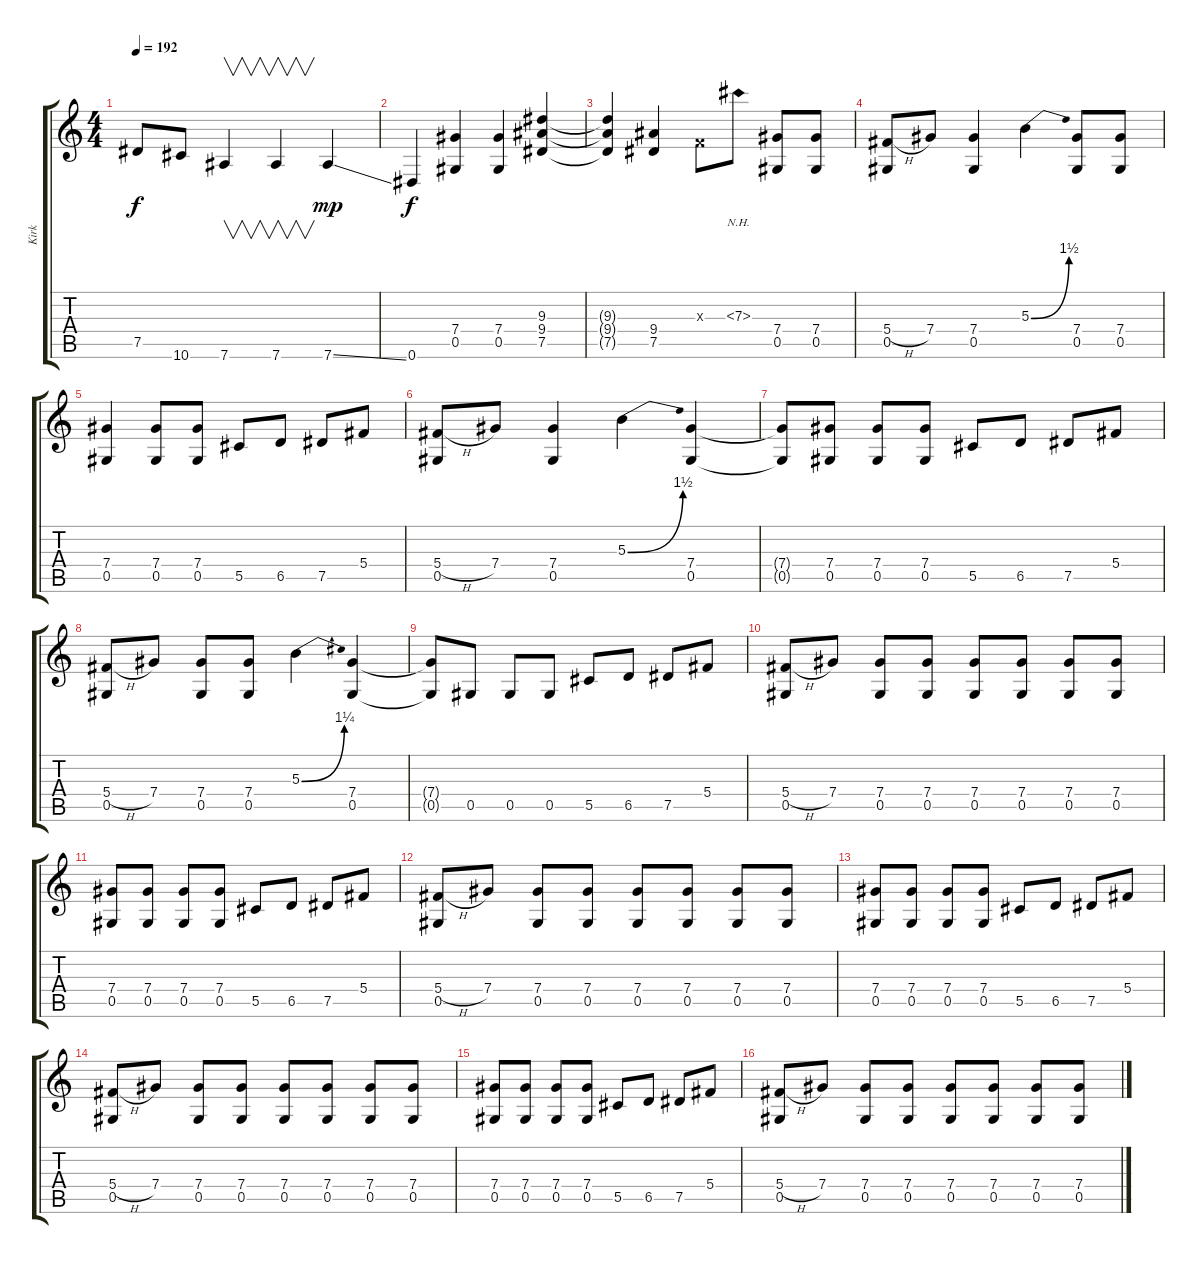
\track ("Kirk" "Kirk") {instrument distortionguitar}
\staff {score tabs}
\tuning (Eb4 Bb3 Gb3 Db3 Ab2 Eb2) {hide}
\ts (4 4)
\tempo 192
\clef g2
\ks c
7.5.8{dy f} 10.6.8 7.6.4{v} 7.6.4{v} 7.6{ss}.4{dy mp} |
0.6.4{dy f} (7.4 0.5).4 (7.4 0.5).4 (9.3 9.4 7.5).4 |
(9.3{t} 9.4{t} 7.5{t}).4 (9.4 7.5).4 -1.3{x}.8 7.3{nh}.8 (7.4 0.5).8 (7.4 0.5).8 |
(5.4{h} 0.5).8 7.4.8 (7.4 0.5).4 5.3{be (bend 0 0 60 6)}.4 (7.4 0.5).8 (7.4 0.5).8 |
(7.4 0.5).4 (7.4 0.5).8 (7.4 0.5).8 5.5.8 6.5.8 7.5.8 5.4.8 |
(5.4{h} 0.5).8 7.4.8 (7.4 0.5).4 5.3{be (bend 0 0 60 6)}.4 (7.4 0.5).4 |
(7.4{t} 0.5{t}).8 (7.4 0.5).8 (7.4 0.5).8 (7.4 0.5).8 5.5.8 6.5.8 7.5.8 5.4.8 |
(5.4{h} 0.5).8 7.4.8 (7.4 0.5).8 (7.4 0.5).8 5.3{be (bend 0 0 60 5)}.4 (7.4 0.5).4 |
(7.4{t} 0.5{t}).8 0.5.8 0.5.8 0.5.8 5.5.8 6.5.8 7.5.8 5.4.8 |
(5.4{h} 0.5).8 7.4.8 (7.4 0.5).8 (7.4 0.5).8 (7.4 0.5).8 (7.4 0.5).8 (7.4 0.5).8 (7.4 0.5).8 |
(7.4 0.5).8 (7.4 0.5).8 (7.4 0.5).8 (7.4 0.5).8 5.5.8 6.5.8 7.5.8 5.4.8 |
(5.4{h} 0.5).8 7.4.8 (7.4 0.5).8 (7.4 0.5).8 (7.4 0.5).8 (7.4 0.5).8 (7.4 0.5).8 (7.4 0.5).8 |
(7.4 0.5).8 (7.4 0.5).8 (7.4 0.5).8 (7.4 0.5).8 5.5.8 6.5.8 7.5.8 5.4.8 |
(5.4{h} 0.5).8 7.4.8 (7.4 0.5).8 (7.4 0.5).8 (7.4 0.5).8 (7.4 0.5).8 (7.4 0.5).8 (7.4 0.5).8 |
(7.4 0.5).8 (7.4 0.5).8 (7.4 0.5).8 (7.4 0.5).8 5.5.8 6.5.8 7.5.8 5.4.8 |
(5.4{h} 0.5).8 7.4.8 (7.4 0.5).8 (7.4 0.5).8 (7.4 0.5).8 (7.4 0.5).8 (7.4 0.5).8 (7.4 0.5).8
